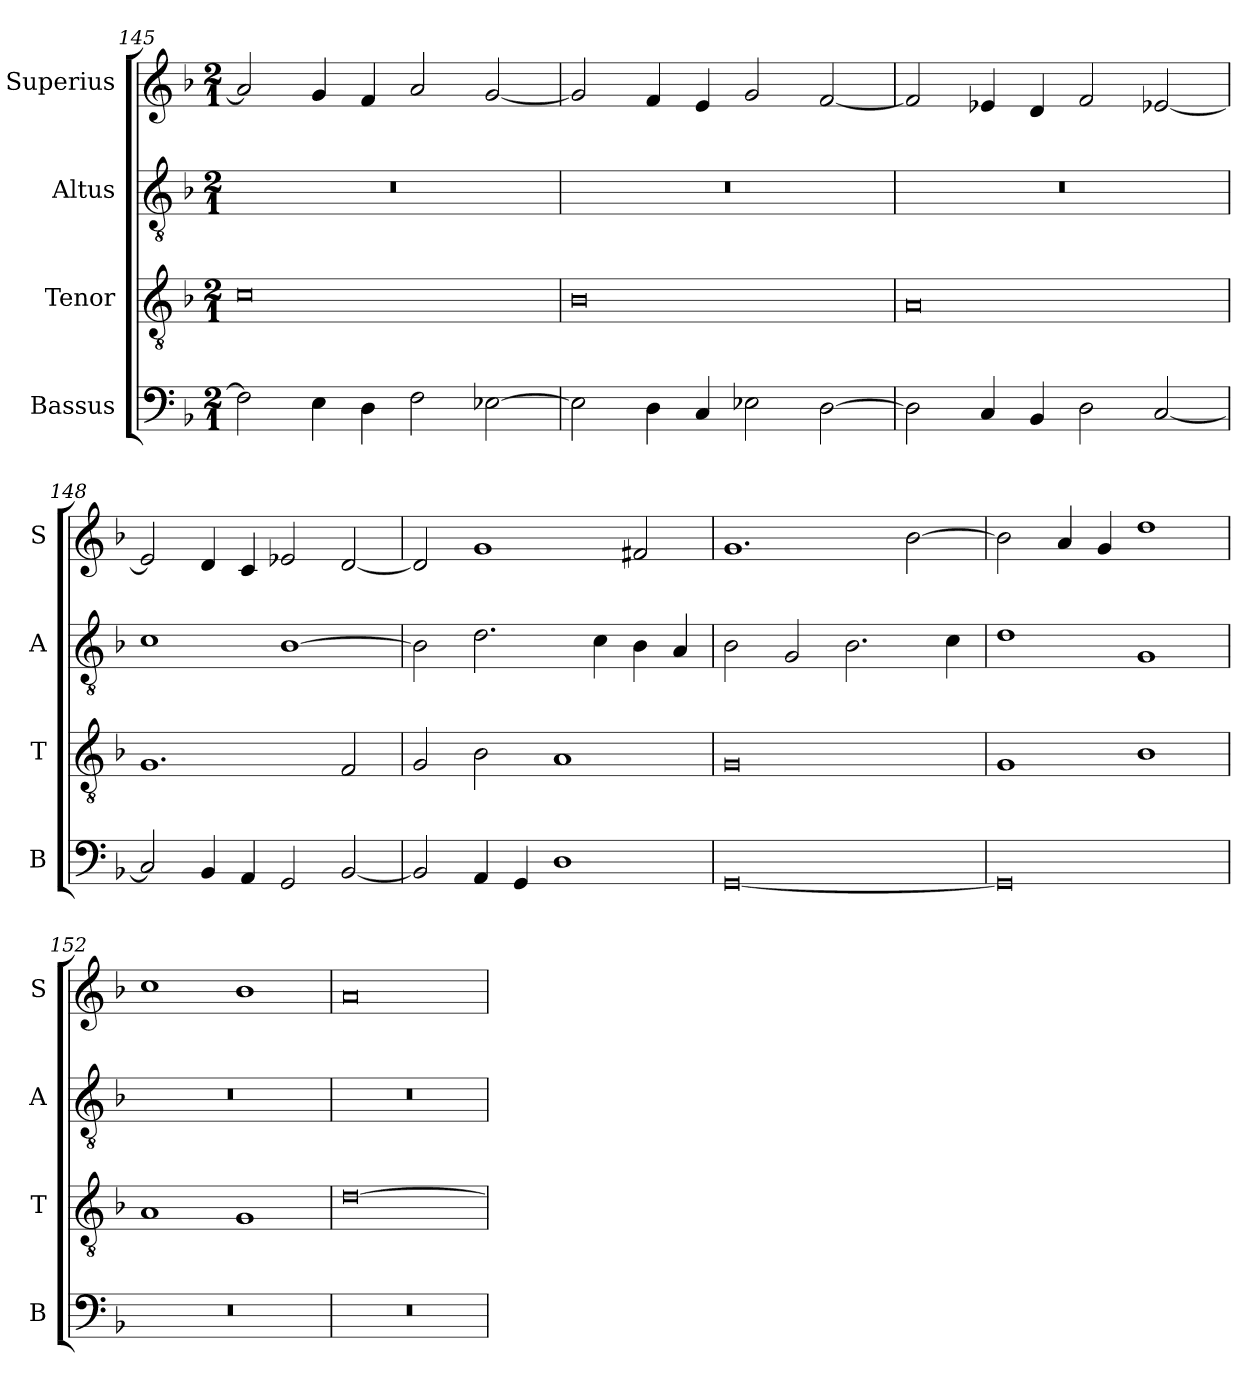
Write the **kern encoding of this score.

**kern	**kern	**kern	**kern
*part4	*part3	*part2	*part1
*staff4	*staff3	*staff2	*staff1
*I"Bassus	*I"Tenor	*I"Altus	*I"Superius
*I'B	*I'T	*I'A	*I'S
*clefF4	*clefGv2	*clefGv2	*clefG2
*k[b-]	*k[b-]	*k[b-]	*k[b-]
*M2/1	*M2/1	*M2/1	*M2/1
=145	=145	=145	=145
2F\]	0c	0r	2a/]
4E\	.	.	4g/
4D\	.	.	4f/
2F\	.	.	2a/
[2E-X\	.	.	[2g/
=146	=146	=146	=146
2E-\]	0B-	0r	2g/]
4D\	.	.	4f/
4C/	.	.	4e/
2E-X\	.	.	2g/
[2D\	.	.	[2f/
=147	=147	=147	=147
2D\]	0A	0r	2f/]
4C/	.	.	4e-X/
4BB-/	.	.	4d/
2D\	.	.	2f/
[2C/	.	.	[2e-X/
=148	=148	=148	=148
2C/]	1.G	1c	2e-/]
4BB-/	.	.	4d/
4AA/	.	.	4c/
2GG/	.	[1B-	2e-X/
[2BB-/	2F/	.	[2d/
=149	=149	=149	=149
2BB-/]	2G/	2B-\]	2d/]
4AA/	2B-\	2.d\	1g
4GG/	.	.	.
1D	1A	.	.
.	.	4c\	.
.	.	4B-\	2f#X/
.	.	4A/	.
=150	=150	=150	=150
[0GG	0G	2B-\	1.g
.	.	2G/	.
.	.	2.B-\	.
.	.	.	[2b-\
.	.	4c\	.
=151	=151	=151	=151
0GG]	1G	1d	2b-\]
.	.	.	4a/
.	.	.	4g/
.	1B-	1G	1dd
=152	=152	=152	=152
0r	1A	0r	1cc
.	1G	.	1b-
=153	=153	=153	=153
0r	[0d	0r	0a
=	=	=	=
*-	*-	*-	*-
